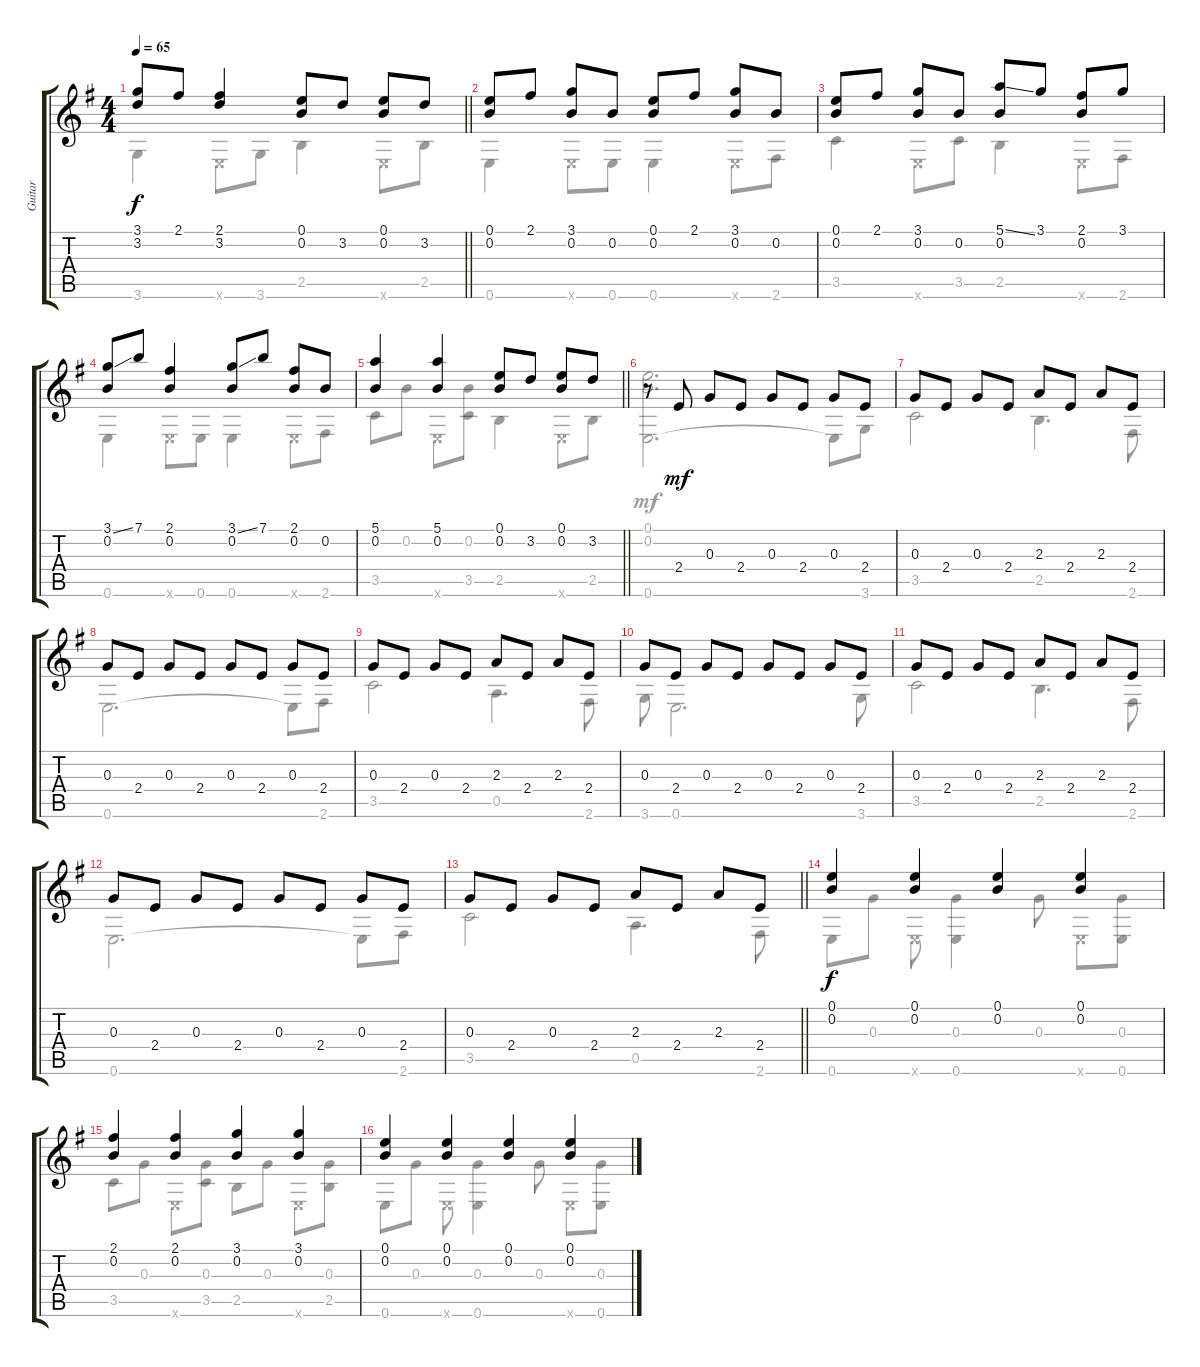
\track (" Guitar" " Guitar") {instrument acousticguitarsteel}
\staff {score tabs}
\tuning (E4 B3 G3 D3 A2 E2) {hide}
\voice
\ts (4 4)
\tempo 65
\clef g2
\barLineRight lightlight
\ks eminor
(3.1 3.2).8{dy f} 2.1.8 (2.1 3.2).4 (0.1 0.2).8 3.2.8 (0.1 0.2).8 3.2.8 |
(0.1 0.2).8 2.1.8 (3.1 0.2).8 0.2.8 (0.1 0.2).8 2.1.8 (3.1 0.2).8 0.2.8 |
(0.1 0.2).8 2.1.8 (3.1 0.2).8 0.2.8 (5.1{ss} 0.2).8 3.1.8 (2.1 0.2).8 3.1.8 |
(3.1{ss} 0.2).8 7.1.8 (2.1 0.2).4 (3.1{ss} 0.2).8 7.1.8 (2.1 0.2).8 0.2.8 |
\barLineRight lightlight
(5.1 0.2).4 (5.1 0.2).4 (0.1 0.2).8 3.2.8 (0.1 0.2).8 3.2.8 |
r.8 2.4.8{dy mf} 0.3.8 2.4.8 0.3.8 2.4.8 0.3.8 2.4.8 |
0.3.8 2.4.8 0.3.8 2.4.8 2.3.8 2.4.8 2.3.8 2.4.8 |
0.3.8 2.4.8 0.3.8 2.4.8 0.3.8 2.4.8 0.3.8 2.4.8 |
0.3.8 2.4.8 0.3.8 2.4.8 2.3.8 2.4.8 2.3.8 2.4.8 |
0.3.8 2.4.8 0.3.8 2.4.8 0.3.8 2.4.8 0.3.8 2.4.8 |
0.3.8 2.4.8 0.3.8 2.4.8 2.3.8 2.4.8 2.3.8 2.4.8 |
0.3.8 2.4.8 0.3.8 2.4.8 0.3.8 2.4.8 0.3.8 2.4.8 |
\barLineRight lightlight
0.3.8 2.4.8 0.3.8 2.4.8 2.3.8 2.4.8 2.3.8 2.4.8 |
(0.1 0.2).4{dy f} (0.1 0.2).4 (0.1 0.2).4 (0.1 0.2).4 |
(2.1 0.2).4 (2.1 0.2).4 (3.1 0.2).4 (3.1 0.2).4 |
(0.1 0.2).4 (0.1 0.2).4 (0.1 0.2).4 (0.1 0.2).4
\voice
\clef g2
\ottava regular
\simile none
\barLineRight lightlight
\ks eminor
3.6.4{dy f} 0.6{x}.8 3.6.8 2.5.4 0.6{x}.8 2.5.8 |
0.6.4 0.6{x}.8 0.6.8 0.6.4 0.6{x}.8 2.6.8 |
3.5.4 0.6{x}.8 3.5.8 2.5.4 0.6{x}.8 2.6.8 |
0.6.4 0.6{x}.8 0.6.8 0.6.4 0.6{x}.8 2.6.8 |
\barLineRight lightlight
3.5.8 0.2.8 0.6{x}.8 (0.2 3.5).8 2.5.4 0.6{x}.8 2.5.8 |
(0.1 0.2 0.6).2{d dy mf} 0.6{t}.8 3.6.8 |
3.5.2 2.5.4{d} 2.6.8 |
0.6.2{d} 0.6{t}.8 2.6.8 |
3.5.2 0.5.4{d} 2.6.8 |
3.6.8 0.6.2{d} 3.6.8 |
3.5.2 2.5.4{d} 2.6.8 |
0.6.2{d} 0.6{t}.8 2.6.8 |
\barLineRight lightlight
3.5.2 0.5.4{d} 2.6.8 |
0.6.8{dy f} 0.3.8 0.6{x}.8 (0.3 0.6).4 0.3.8 0.6{x}.8 (0.3 0.6).8 |
3.5.8 0.3.8 0.6{x}.8 (0.3 3.5).8 2.5.8 0.3.8 0.6{x}.8 (0.3 2.5).8 |
0.6.8 0.3.8 0.6{x}.8 (0.3 0.6).4 0.3.8 0.6{x}.8 (0.3 0.6).8
